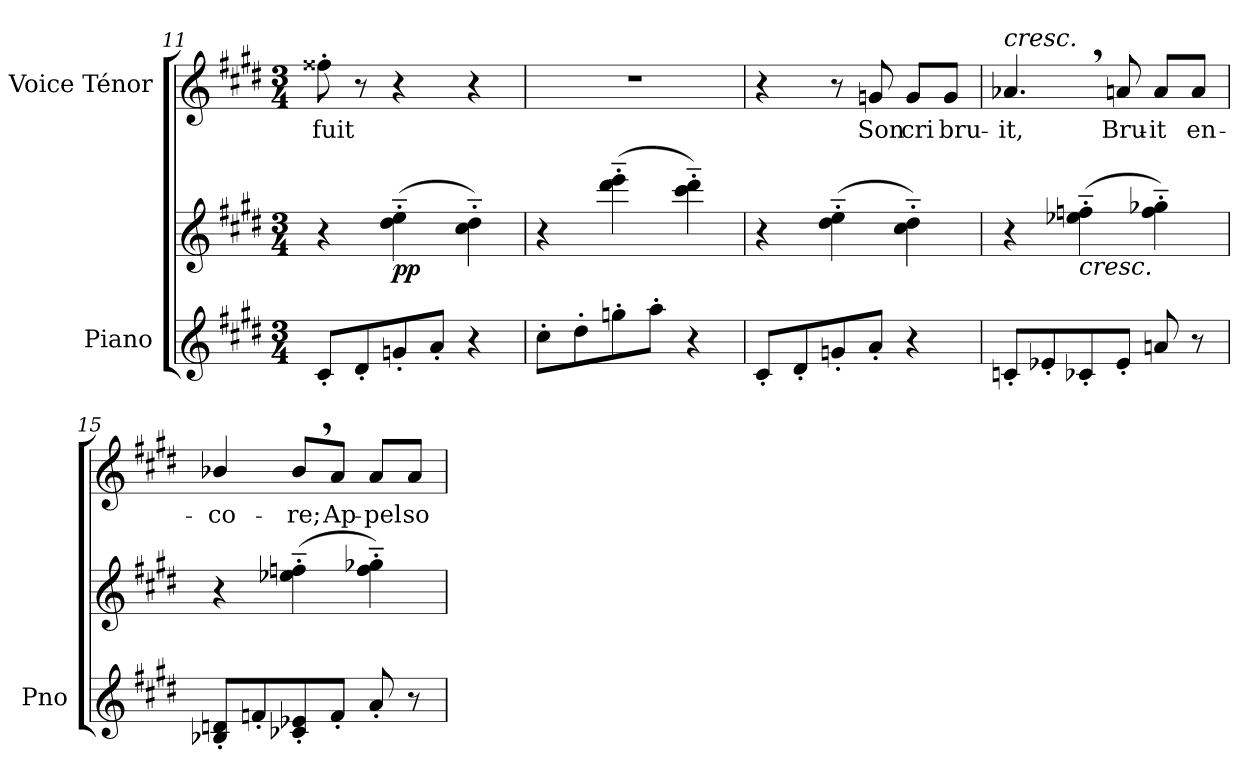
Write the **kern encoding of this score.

**kern	**kern	**dynam	**kern	**text
*part2	*part2	*part2	*part1	*part1
*staff3	*staff2	*staff2/3	*staff1	*staff1
*I"Piano	*	*	*I"Voice Ténor	*
*I'Pno	*	*	*	*
*clefG2	*clefG2	*	*clefG2	*
*k[f#c#g#d#]	*k[f#c#g#d#]	*	*k[f#c#g#d#]	*
*M3/4	*M3/4	*	*M3/4	*
=11	=11	=11	=11	=11
!	!	!	!	!LO:LY:b
8c#'/L	4r	.	8ff##X'\	-fuit
8d#'/	.	.	8r	.
!	!	!LO:DY:b	!	!
8gn'/	(4dd#\'~ 4ee\'~	pp	4r	.
8a'/J	.	.	.	.
4r	4cc#\'~ 4dd#\'~)	.	4r	.
!!LO:PB:g=z
=12	=12	=12	=12	=12
8cc#'\L	4r	.	2.r	.
8dd#'\	.	.	.	.
8ggn'\	(4ddd#\'~ 4eee\'~	.	.	.
8aa'\J	.	.	.	.
4r	4ccc#\'~ 4ddd#\'~)	.	.	.
=13	=13	=13	=13	=13
8c#'/L	4r	.	4r	.
8d#'/	.	.	.	.
8gn'/	(4dd#\'~ 4ee\'~	.	8r	.
!	!	!	!	!LO:LY:b
8a'/J	.	.	8gn/	Son
!	!	!	!	!LO:LY:b
4r	4cc#\'~ 4dd#\'~)	.	8g/L	cri
!	!	!	!	!LO:LY:b
.	.	.	8g/J	bru-
=14	=14	=14	=14	=14
!	!	!	!LO:TX:a:i:t=cresc.	!
!	!	!	!	!LO:LY:b
8cn'/L	4r	.	4.a-X,/	-it,
8e-X'/	.	.	.	.
!	!LO:TX:b:i:t=cresc.	!	!	!
8c-X'/	(4ee-X\'~ 4ffn\'~	.	.	.
!	!	!	!	!LO:LY:b
8e-'/J	.	.	8an/	Bru-
!	!	!	!	!LO:LY:b
8an/	4ff\'~ 4gg-X\'~)	.	8a/L	-it
!	!	!	!	!LO:LY:b
8r	.	.	8a/J	en-
=15	=15	=15	=15	=15
!	!	!	!	!LO:LY:b
8B-X/' 8dn/'L	4r	.	4b-X/	-co-
8fn'/	.	.	.	.
!	!	!	!	!LO:LY:b
8c-X/' 8e-X/'	(4ee-X\'~ 4ffn\'~	.	8b-,/L	-re;
!	!	!	!	!LO:LY:b
8f'/J	.	.	8a/J	Ap-
!	!	!	!	!LO:LY:b
8a'/	4ff\'~ 4gg-X\'~)	.	8a/L	-pel
!	!	!	!	!LO:LY:b
8r	.	.	8a/J	so-
=	=	=	=	=
*-	*-	*-	*-	*-
